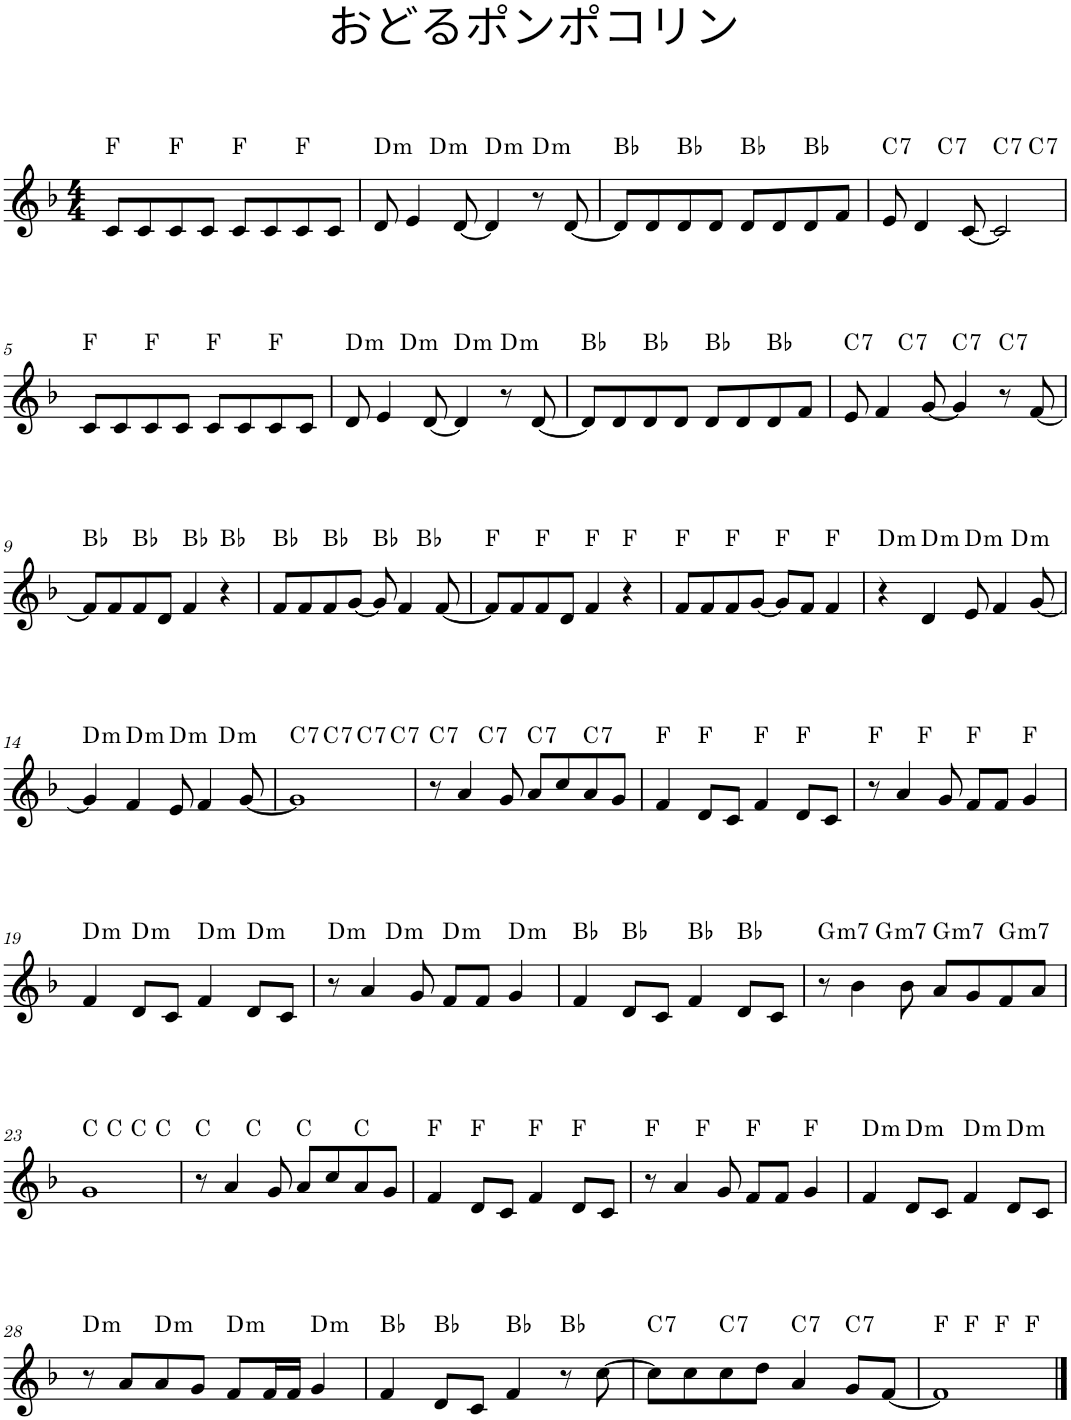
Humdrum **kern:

**kern	**harte
*part1	*part1
*staff1	*
*I"Piano	*
*I'Pno.	*
*clefG2	*
*k[b-]	*
*M4/4	*
=1	=1
8c/L	F:maj
8c/	.
8c/	F:maj
8c/J	.
8c/L	F:maj
8c/	.
8c/	F:maj
8c/J	.
=2	=2
!	!LO:H:kt=m
*^	*
8d/	4ryy	D:min
4e/	.	.
!	!	!LO:H:kt=m
.	2.ryy	D:min
[<8d/	.	.
!	!	!LO:H:kt=m
4d/]	.	D:min
!	!	!LO:H:kt=m
8r	.	D:min
[<8d/	.	.
*v	*v	*
=3	=3
8d/L]	Bb:maj
8d/	.
8d/	Bb:maj
8d/J	.
8d/L	Bb:maj
8d/	.
8d/	Bb:maj
8f/J	.
=4	=4
!	!LO:H:kt=7
*^	*
*	*^	*
8e/	4ryy	2.ryy	C:7
4d/	.	.	.
!	!	!	!LO:H:kt=7
.	2.ryy	.	C:7
[<8c/	.	.	.
!	!	!	!LO:H:kt=7
2c/]	.	.	C:7
!	!	!	!LO:H:kt=7
.	.	4ryy	C:7
*v	*v	*v	*
!!LO:LB:g=z
=5	=5
8c/L	F:maj
8c/	.
8c/	F:maj
8c/J	.
8c/L	F:maj
8c/	.
8c/	F:maj
8c/J	.
=6	=6
!	!LO:H:kt=m
*^	*
8d/	4ryy	D:min
4e/	.	.
!	!	!LO:H:kt=m
.	2.ryy	D:min
[<8d/	.	.
!	!	!LO:H:kt=m
4d/]	.	D:min
!	!	!LO:H:kt=m
8r	.	D:min
[<8d/	.	.
*v	*v	*
=7	=7
8d/L]	Bb:maj
8d/	.
8d/	Bb:maj
8d/J	.
8d/L	Bb:maj
8d/	.
8d/	Bb:maj
8f/J	.
=8	=8
!	!LO:H:kt=7
*^	*
8e/	4ryy	C:7
4f/	.	.
!	!	!LO:H:kt=7
.	2.ryy	C:7
[<8g/	.	.
!	!	!LO:H:kt=7
4g/]	.	C:7
!	!	!LO:H:kt=7
8r	.	C:7
[8f/	.	.
*v	*v	*
!!LO:LB:g=z
=9	=9
8f/L]	Bb:maj
8f/	.
8f/	Bb:maj
8d/J	.
4f/	Bb:maj
4r	Bb:maj
=10	=10
*^	*
8f/L	2.ryy	Bb:maj
8f/	.	.
8f/	.	Bb:maj
[<8g/J	.	.
8g/]	.	Bb:maj
4f/	.	.
.	4ryy	Bb:maj
[<8f/	.	.
*v	*v	*
=11	=11
8f/L]	F:maj
8f/	.
8f/	F:maj
8d/J	.
4f/	F:maj
4r	F:maj
=12	=12
8f/L	F:maj
8f/	.
8f/	F:maj
[<8g/J	.
8g/L]	F:maj
8f/J	.
4f/	F:maj
=13	=13
!	!LO:H:kt=m
*^	*
4r	2.ryy	D:min
!	!	!LO:H:kt=m
4d/	.	D:min
!	!	!LO:H:kt=m
8e/	.	D:min
4f/	.	.
!	!	!LO:H:kt=m
.	4ryy	D:min
[8g/	.	.
!!LO:LB:g=z	!!
=14	=14	=14
!	!	!LO:H:kt=m
4g/]	2.ryy	D:min
!	!	!LO:H:kt=m
4f/	.	D:min
!	!	!LO:H:kt=m
8e/	.	D:min
4f/	.	.
!	!	!LO:H:kt=m
.	4ryy	D:min
[<8g/	.	.
=15	=15	=15
!	!	!LO:H:kt=7
*^	*^	*
1g]	4ryy	2ryy	2.ryy	C:7
!	!	!	!	!LO:H:kt=7
.	2.ryy	.	.	C:7
!	!	!	!	!LO:H:kt=7
.	.	2ryy	.	C:7
!	!	!	!	!LO:H:kt=7
.	.	.	4ryy	C:7
=16	=16	=16	=16	=16
!	!	!	!	!LO:H:kt=7
*	*v	*v	*v	*
8r	4ryy	C:7
4a/	.	.
!	!	!LO:H:kt=7
.	2.ryy	C:7
8g/	.	.
!	!	!LO:H:kt=7
8a/L	.	C:7
8cc/	.	.
!	!	!LO:H:kt=7
8a/	.	C:7
8g/J	.	.
*v	*v	*
=17	=17
4f/	F:maj
8d/L	F:maj
8c/J	.
4f/	F:maj
8d/L	F:maj
8c/J	.
=18	=18
*^	*
8r	4ryy	F:maj
4a/	.	.
.	2.ryy	F:maj
8g/	.	.
8f/L	.	F:maj
8f/J	.	.
4g/	.	F:maj
!!LO:LB:g=z	!!
=19	=19	=19
!	!	!LO:H:kt=m
*v	*v	*
4f/	D:min
!	!LO:H:kt=m
8d/L	D:min
8c/J	.
!	!LO:H:kt=m
4f/	D:min
!	!LO:H:kt=m
8d/L	D:min
8c/J	.
=20	=20
!	!LO:H:kt=m
*^	*
8r	4ryy	D:min
4a/	.	.
!	!	!LO:H:kt=m
.	2.ryy	D:min
8g/	.	.
!	!	!LO:H:kt=m
8f/L	.	D:min
8f/J	.	.
!	!	!LO:H:kt=m
4g/	.	D:min
*v	*v	*
=21	=21
4f/	Bb:maj
8d/L	Bb:maj
8c/J	.
4f/	Bb:maj
8d/L	Bb:maj
8c/J	.
=22	=22
!	!LO:H:kt=m7
*^	*
8r	4ryy	G:min7
4b-\	.	.
!	!	!LO:H:kt=m7
.	2.ryy	G:min7
8b-\	.	.
!	!	!LO:H:kt=m7
8a/L	.	G:min7
8g/	.	.
!	!	!LO:H:kt=m7
8f/	.	G:min7
8a/J	.	.
!!LO:LB:g=z	!!
=23	=23	=23
*^	*^	*
1g	4ryy	2ryy	2.ryy	C:maj
.	2.ryy	.	.	C:maj
.	.	2ryy	.	C:maj
.	.	.	4ryy	C:maj
*	*v	*v	*v	*
=24	=24	=24
8r	4ryy	C:maj
4a/	.	.
.	2.ryy	C:maj
8g/	.	.
8a/L	.	C:maj
8cc/	.	.
8a/	.	C:maj
8g/J	.	.
*v	*v	*
=25	=25
4f/	F:maj
8d/L	F:maj
8c/J	.
4f/	F:maj
8d/L	F:maj
8c/J	.
=26	=26
*^	*
8r	4ryy	F:maj
4a/	.	.
.	2.ryy	F:maj
8g/	.	.
8f/L	.	F:maj
8f/J	.	.
4g/	.	F:maj
=27	=27	=27
!	!	!LO:H:kt=m
*v	*v	*
4f/	D:min
!	!LO:H:kt=m
8d/L	D:min
8c/J	.
!	!LO:H:kt=m
4f/	D:min
!	!LO:H:kt=m
8d/L	D:min
8c/J	.
!!LO:LB:g=z
=28	=28
!	!LO:H:kt=m
8r	D:min
8a/L	.
!	!LO:H:kt=m
8a/	D:min
8g/J	.
!	!LO:H:kt=m
8f/L	D:min
16f/L	.
16f/JJ	.
!	!LO:H:kt=m
4g/	D:min
=29	=29
4f/	Bb:maj
8d/L	Bb:maj
8c/J	.
4f/	Bb:maj
8r	Bb:maj
[>8cc\	.
=30	=30
!	!LO:H:kt=7
8cc\L]	C:7
8cc\	.
!	!LO:H:kt=7
8cc\	C:7
8dd\J	.
!	!LO:H:kt=7
4a/	C:7
!	!LO:H:kt=7
8g/L	C:7
[<8f/J	.
=31	=31
*^	*
*	*^	*
*	*	*^	*
1f]	4ryy	2ryy	2.ryy	F:maj
.	2.ryy	.	.	F:maj
.	.	2ryy	.	F:maj
.	.	.	4ryy	F:maj
*v	*v	*v	*v	*
==	==
*-	*-
